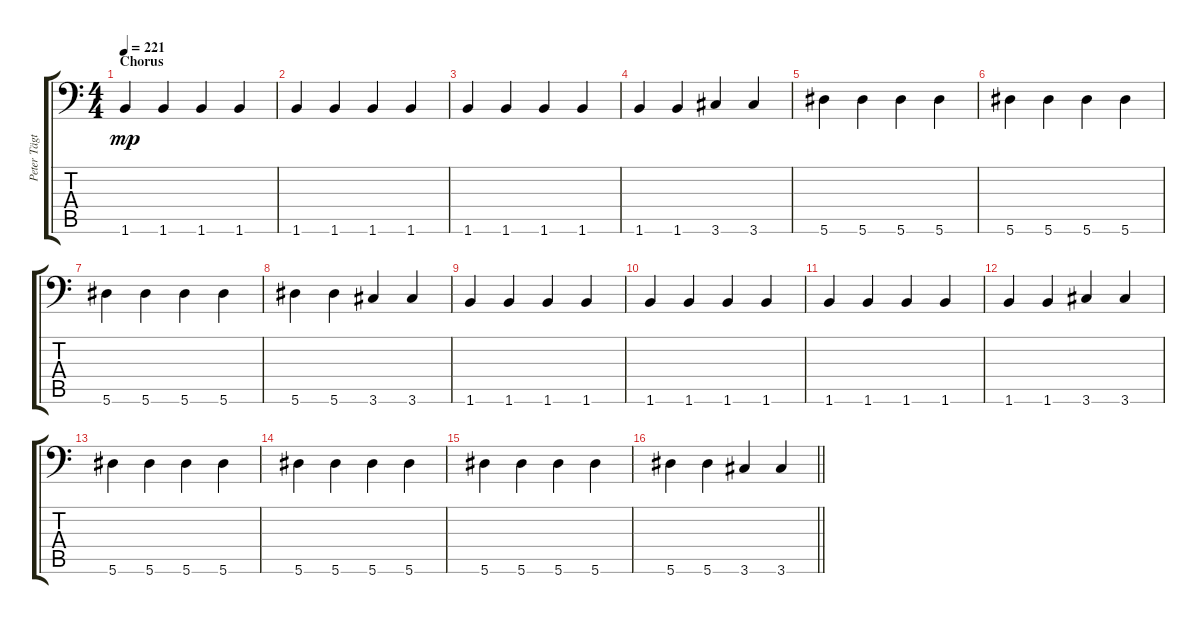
\track ("Peter Tägtgren " "Peter Tägt") {instrument distortionguitar}
\staff {score tabs}
\tuning (Bb3 F3 Db3 Ab2 Eb2 Bb1) {hide}
\ts (4 4)
\section ("" "Chorus")
\tempo 221
\clef f4
\ks c
1.6.4{dy mp} 1.6.4 1.6.4 1.6.4 |
1.6.4 1.6.4 1.6.4 1.6.4 |
1.6.4 1.6.4 1.6.4 1.6.4 |
1.6.4 1.6.4 3.6.4 3.6.4 |
5.6.4 5.6.4 5.6.4 5.6.4 |
5.6.4 5.6.4 5.6.4 5.6.4 |
5.6.4 5.6.4 5.6.4 5.6.4 |
5.6.4 5.6.4 3.6.4 3.6.4 |
1.6.4 1.6.4 1.6.4 1.6.4 |
1.6.4 1.6.4 1.6.4 1.6.4 |
1.6.4 1.6.4 1.6.4 1.6.4 |
1.6.4 1.6.4 3.6.4 3.6.4 |
5.6.4 5.6.4 5.6.4 5.6.4 |
5.6.4 5.6.4 5.6.4 5.6.4 |
5.6.4 5.6.4 5.6.4 5.6.4 |
\barLineRight lightlight
5.6.4 5.6.4 3.6.4 3.6.4
